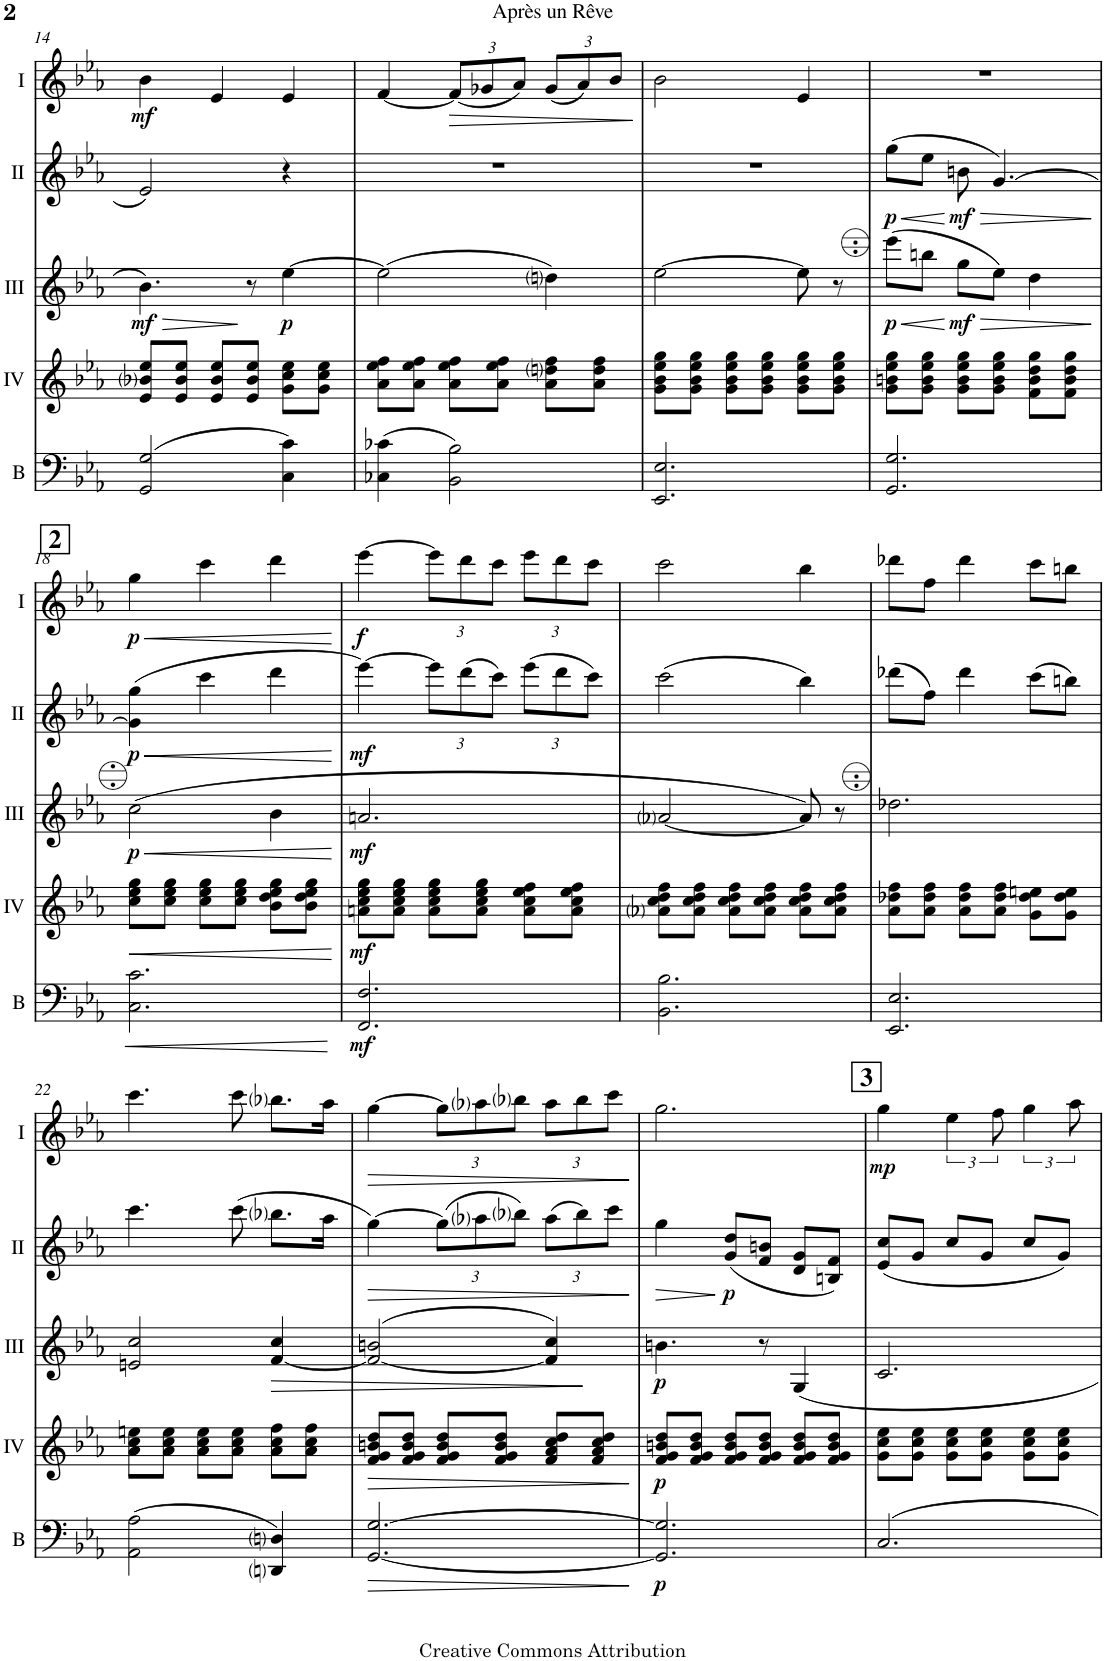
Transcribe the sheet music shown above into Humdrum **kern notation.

**kern	**dynam	**kern	**dynam	**kern	**dynam	**kern	**dynam	**kern	**dynam
*part5	*part5	*part4	*part4	*part3	*part3	*part2	*part2	*part1	*part1
*staff5	*staff5	*staff4	*staff4	*staff3	*staff3	*staff2	*staff2	*staff1	*staff1
*I"Bass	*	*I"Acc. 4	*	*I"Acc. 3	*	*I"Acc. 2	*	*I"Acc. 1	*
*I'B	*	*	*	*	*	*	*	*	*
!!LO:PB:g=z
*clefF4	*	*clefG2	*	*clefG2	*	*clefG2	*	*clefG2	*
*Trd7c12	*	*Trd7c12	*	*Trd7c12	*	*	*	*Trd7c12	*
*k[b-e-a-]	*	*k[b-e-a-]	*	*k[b-e-a-]	*	*k[b-e-a-]	*	*k[b-e-a-]	*
*M3/4	*	*M3/4	*	*M3/4	*	*M3/4	*	*M3/4	*
=14	=14	=14	=14	=14	=14	=14	=14	=14	=14
!	!	!	!	!	!LO:HP:b	!	!	!	!
!	!	!	!	!	!LO:DY:n=1:b	!	!	!	!LO:DY:b
(2GG/ 2G/	.	8e-/ 8b-i/ 8ee-/L	.	4.b-\	> mf	2e-/	.	4b-\	mf
.	.	8e-/ 8b-/ 8ee-/J	.	.	.	.	.	.	.
.	.	8e-/ 8b-/ 8ee-/L	.	.	.	.	.	4e-/	.
.	.	8e-/ 8b-/ 8ee-/J	.	8r	]	.	.	.	.
!	!	!	!	!	!LO:DY:n=2:b	!	!	!	!
4C\ 4c\)	.	8g\ 8cc\ 8ee-\L	.	[4ee-\	p	4r	.	4e-/	.
.	.	8g\ 8cc\ 8ee-\J	.	.	.	.	.	.	.
=15	=15	=15	=15	=15	=15	=15	=15	=15	=15
(4C-X\ 4c-X\	.	8a-\ 8ee-\ 8ff\L	.	(2ee-\]	.	2.r	.	[4f/	.
.	.	8a-\ 8ee-\ 8ff\J	.	.	.	.	.	.	.
*	*	*	*	*	*	*	*	*Xbrackettup	*
!	!	!	!	!	!	!	!	!	!LO:HP:b
2BB-\ 2B-\)	.	8a-\ 8ee-\ 8ff\L	.	.	.	.	.	(12f/L]	>
.	.	.	.	.	.	.	.	12g-X/	.
.	.	8a-\ 8ee-\ 8ff\J	.	.	.	.	.	.	.
.	.	.	.	.	.	.	.	12a-/J)	.
.	.	8a-\ 8ddni\ 8ff\L	.	4ddni\)	.	.	.	(12g-/L	.
.	.	.	.	.	.	.	.	12a-/)	.
.	.	8a-\ 8dd\ 8ff\J	.	.	.	.	.	.	.
.	.	.	.	.	.	.	.	12b-/J	.
.	.	.	.	.	.	.	.	.	]
=16	=16	=16	=16	=16	=16	=16	=16	=16	=16
2.EE-/ 2.E-/	.	8g\ 8b-\ 8ee-\ 8gg\L	.	[2ee-\	.	2.r	.	2b-\	.
.	.	8g\ 8b-\ 8ee-\ 8gg\J	.	.	.	.	.	.	.
.	.	8g\ 8b-\ 8ee-\ 8gg\L	.	.	.	.	.	.	.
.	.	8g\ 8b-\ 8ee-\ 8gg\J	.	.	.	.	.	.	.
.	.	8g\ 8b-\ 8ee-\ 8gg\L	.	8ee-\]	.	.	.	4e-/	.
.	.	8g\ 8b-\ 8ee-\ 8gg\J	.	8r	.	.	.	.	.
=17	=17	=17	=17	=17	=17	=17	=17	=17	=17
!	!	!	!	!	!LO:HP:b	!	!LO:HP:b	!	!
!	!	!	!	!	!LO:DY:n=1:b	!	!LO:DY:n=1:b	!	!
2.GG/ 2.G/	.	8g\ 8bn\ 8ee-\ 8gg\L	.	(8eee-\L	< p	(8gg\L	< p	2.r	.
.	.	8g\ 8b\ 8ee-\ 8gg\J	.	8bbn\J	.	8ee-\J	.	.	.
!	!	!	!	!	!LO:HP:n=1:b	!	!LO:HP:n=1:b	!	!
!	!	!	!	!	!LO:DY:n=2:b	!	!LO:DY:n=2:b	!	!
.	.	8g\ 8b\ 8ee-\ 8gg\L	.	8gg\L	[ > mf	8bn\	[ > mf	.	.
.	.	8g\ 8b\ 8ee-\ 8gg\J	.	8ee-\J)	.	[4.g/)	.	.	.
.	.	8f\ 8b\ 8dd\ 8gg\L	.	4dd\	.	.	.	.	.
.	.	8f\ 8b\ 8dd\ 8gg\J	.	.	.	.	.	.	.
.	.	.	.	.	]	.	]	.	.
!!LO:LB:g=z
!!LO:REH:place=s1:a:B:cj:fs=14:t=2
=18	=18	=18	=18	=18	=18	=18	=18	=18	=18
!	!LO:HP:b	!	!LO:HP:b	!	!LO:HP:b	!	!LO:HP:b	!	!LO:HP:b
!	!	!	!	!	!LO:DY:n=1:b	!	!LO:DY:n=1:b	!	!LO:DY:n=1:b
2.C\ 2.c\	<	8cc\ 8ee-\ 8gg\L	<	(2cc\	< p	(4g\] 4gg\	< p	4gg\	< p
.	.	8cc\ 8ee-\ 8gg\J	.	.	.	.	.	.	.
.	.	8cc\ 8ee-\ 8gg\L	.	.	.	4ccc\	.	4ccc\	.
.	.	8cc\ 8ee-\ 8gg\J	.	.	.	.	.	.	.
.	.	8b-\ 8dd\ 8ee-\ 8gg\L	.	4b-\	.	4ddd\	.	4ddd\	.
.	.	8b-\ 8dd\ 8ee-\ 8gg\J	.	.	.	.	.	.	.
.	[	.	[	.	[	.	[	.	[
=19	=19	=19	=19	=19	=19	=19	=19	=19	=19
!	!LO:DY:b	!	!LO:DY:b	!	!LO:DY:b	!	!LO:DY:b	!	!LO:DY:b
2.FF/ 2.F/	mf	8an\ 8cc\ 8ee-\ 8gg\L	mf	2.an/	mf	[4eee-\)	mf	[4eee-\	f
.	.	8a\ 8cc\ 8ee-\ 8gg\J	.	.	.	.	.	.	.
*	*	*	*	*	*	*Xbrackettup	*	*	*
.	.	8a\ 8cc\ 8ee-\ 8gg\L	.	.	.	12eee-\L]	.	12eee-\L]	.
.	.	.	.	.	.	(12ddd\	.	12ddd\	.
.	.	8a\ 8cc\ 8ee-\ 8gg\J	.	.	.	.	.	.	.
.	.	.	.	.	.	12ccc\J)	.	12ccc\J	.
.	.	8a\ 8cc\ 8ee-\ 8ff\L	.	.	.	(12eee-\L	.	12eee-\L	.
.	.	.	.	.	.	12ddd\	.	12ddd\	.
.	.	8a\ 8cc\ 8ee-\ 8ff\J	.	.	.	.	.	.	.
.	.	.	.	.	.	12ccc\J)	.	12ccc\J	.
=20	=20	=20	=20	=20	=20	=20	=20	=20	=20
2.BB-\ 2.B-\	.	8a-i\ 8cc\ 8dd\ 8ff\L	.	[2a-i/	.	(2ccc\	.	2ccc\	.
.	.	8a-\ 8cc\ 8dd\ 8ff\J	.	.	.	.	.	.	.
.	.	8a-\ 8cc\ 8dd\ 8ff\L	.	.	.	.	.	.	.
.	.	8a-\ 8cc\ 8dd\ 8ff\J	.	.	.	.	.	.	.
.	.	8a-\ 8cc\ 8dd\ 8ff\L	.	8a-/])	.	4bb-\)	.	4bb-\	.
.	.	8a-\ 8cc\ 8dd\ 8ff\J	.	8r	.	.	.	.	.
=21	=21	=21	=21	=21	=21	=21	=21	=21	=21
2.EE-/ 2.E-/	.	8a-\ 8dd-X\ 8ff\L	.	2.dd-X\	.	(8ddd-X\L	.	8ddd-X\L	.
.	.	8a-\ 8dd-\ 8ff\J	.	.	.	8ff\J)	.	8ff\J	.
.	.	8a-\ 8dd-\ 8ff\L	.	.	.	4ddd-\	.	4ddd-\	.
.	.	8a-\ 8dd-\ 8ff\J	.	.	.	.	.	.	.
.	.	8g\ 8dd-\ 8een\L	.	.	.	(8ccc\L	.	8ccc\L	.
.	.	8g\ 8dd-\ 8ee\J	.	.	.	8bbn\J)	.	8bbn\J	.
!!LO:LB:g=z
=22	=22	=22	=22	=22	=22	=22	=22	=22	=22
(2AA-\ 2A-\	.	8a-\ 8cc\ 8een\L	.	2en/ 2cc/	.	4.ccc\	.	4.ccc\	.
.	.	8a-\ 8cc\ 8ee\J	.	.	.	.	.	.	.
.	.	8a-\ 8cc\ 8ee\L	.	.	.	.	.	.	.
.	.	8a-\ 8cc\ 8ee\J	.	.	.	(8ccc\	.	8ccc\	.
!	!	!	!	!	!LO:HP:b	!	!	!	!
4DDni/ 4Dni/)	.	8a-\ 8cc\ 8ff\L	.	[4f/ 4cc/	>	8.bb-i\L	.	8.bb-i\L	.
.	.	8a-\ 8cc\ 8ff\J	.	.	.	.	.	.	.
.	.	.	.	.	.	16aa-\Jk	.	16aa-\Jk	.
=23	=23	=23	=23	=23	=23	=23	=23	=23	=23
!	!LO:HP:b	!	!LO:HP:b	!	!	!	!LO:HP:b	!	!LO:HP:b
[2.GG/ [2.G/	>	8f/ 8g/ 8bn/ 8dd/L	>	(>2f/_ 2bn/	.	[4gg\)	>	[4gg\	>
.	.	8f/ 8g/ 8b/ 8dd/J	.	.	.	.	.	.	.
.	.	8f/ 8g/ 8b/ 8dd/L	.	.	.	(12gg\L]	.	12gg\L]	.
.	.	.	.	.	.	12aa-i\	.	12aa-i\	.
.	.	8f/ 8g/ 8b/ 8dd/J	.	.	.	.	.	.	.
.	.	.	.	.	.	12bb-i\J)	.	12bb-i\J	.
.	.	8f/ 8a-/ 8cc/ 8dd/L	.	4f/] 4cc/)	.	(12aa-\L	.	12aa-\L	.
.	.	.	.	.	.	12bb-\)	.	12bb-\	.
.	.	8f/ 8a-/ 8cc/ 8dd/J	.	.	.	.	.	.	.
.	.	.	.	.	.	12ccc\J	.	12ccc\J	.
.	]	.	]	.	]	.	]	.	]
=24	=24	=24	=24	=24	=24	=24	=24	=24	=24
!	!LO:DY:b	!	!LO:DY:b	!	!LO:DY:b	!	!LO:HP:b	!	!
2.GG/] 2.G/]	p	8f/ 8g/ 8bn/ 8dd/L	p	4.bn\	p	4gg\	>	2.gg\	.
.	.	8f/ 8g/ 8b/ 8dd/J	.	.	.	.	.	.	.
!	!	!	!	!	!	!	!LO:DY:n=1:b	!	!
.	.	8f/ 8g/ 8b/ 8dd/L	.	.	.	(8g/ 8dd/L	] p	.	.
.	.	8f/ 8g/ 8b/ 8dd/J	.	8r	.	8f/ 8bn/J	.	.	.
.	.	8f/ 8g/ 8b/ 8dd/L	.	4G/	.	8d/ 8g/L	.	.	.
.	.	8f/ 8g/ 8b/ 8dd/J	.	.	.	8Bn/ 8f/J)	.	.	.
!!LO:REH:place=s1:a:B:cj:fs=14:t=3
=25	=25	=25	=25	=25	=25	=25	=25	=25	=25
!	!	!	!	!	!	!	!	!	!LO:DY:b
2.C/	.	8g\ 8cc\ 8ee-\L	.	2.c/	.	(8e-/ 8cc/L	.	4gg\	mp
.	.	8g\ 8cc\ 8ee-\J	.	.	.	8g/J	.	.	.
*	*	*	*	*	*	*	*	*brackettup	*
.	.	8g\ 8cc\ 8ee-\L	.	.	.	8cc/L	.	6ee-\	.
.	.	8g\ 8cc\ 8ee-\J	.	.	.	8g/J	.	.	.
.	.	.	.	.	.	.	.	12ff\	.
.	.	8g\ 8cc\ 8ee-\L	.	.	.	8cc/L	.	6gg\	.
.	.	8g\ 8cc\ 8ee-\J	.	.	.	8g/J)	.	.	.
.	.	.	.	.	.	.	.	12aa-\	.
=	=	=	=	=	=	=	=	=	=
*-	*-	*-	*-	*-	*-	*-	*-	*-	*-
